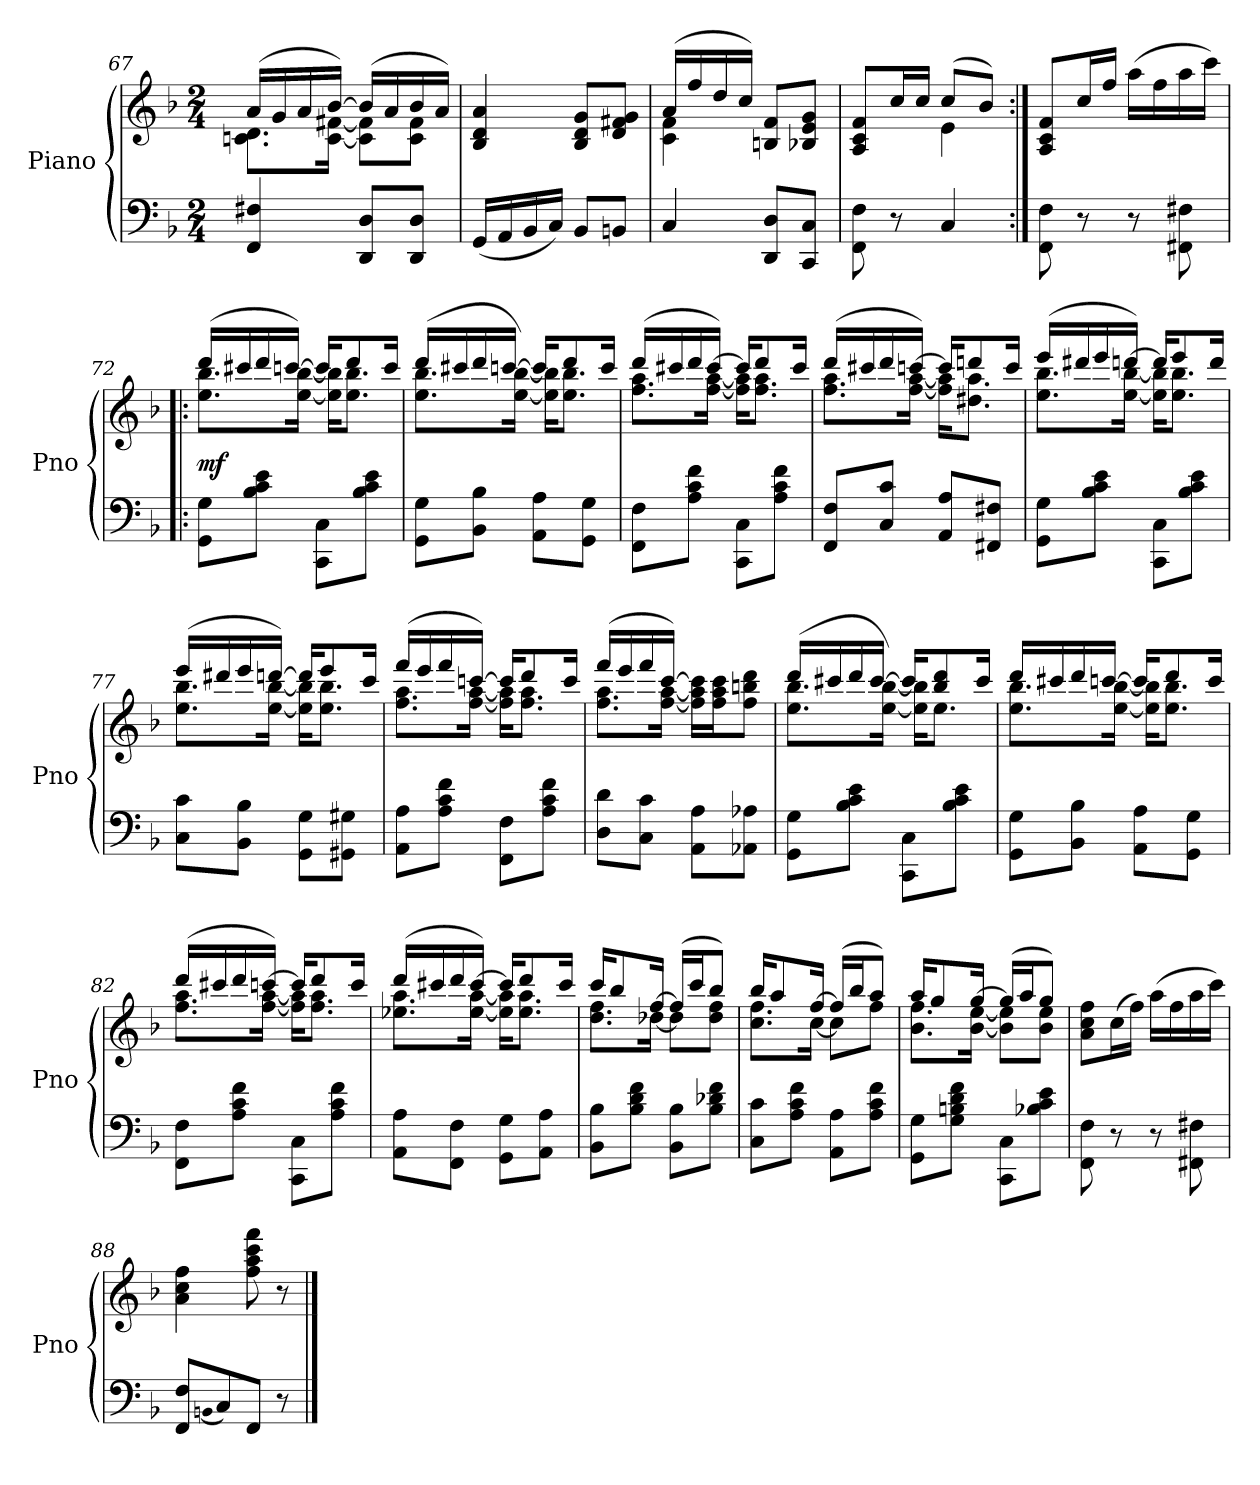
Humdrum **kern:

**kern	**kern	**dynam
*part1	*part1	*part1
*staff2	*staff1	*staff1/2
*I"Piano	*	*
*I'Pno	*	*
*clefF4	*clefG2	*
*k[b-]	*k[b-]	*
*F:	*F:	*
*M2/4	*M2/4	*
=67	=67	=67
*	*^	*
4FF/ 4F#X/	(16a/LL	8.cn\ 8.d\L	.
.	16g/	.	.
.	16a/	.	.
.	[16b-/JJ)	[16c\ [16f#X\Jk	.
8DD/ 8D/L	(16b-/LL]	8c]\ 8f#]\L	.
.	16a/	.	.
8DD/ 8D/J	16b-/	8c\ 8f#\J	.
.	16a/JJ)	.	.
*	*v	*v	*
=68	=68	=68
(16GG/LL	4B-/ 4d/ 4a/	.
16AA/	.	.
16BB-/	.	.
16C/JJ)	.	.
8BB-/L	8B-/ 8d/ 8g/L	.
8BBn/J	8d/ 8f#X/ 8g/J	.
=69	=69	=69
*	*^	*
4C/	(16a/LL	4c\ 4f\	.
.	16ff/	.	.
.	16dd/	.	.
.	16cc/JJ)	.	.
8DD/ 8D/L	8Bn/ 8f/L	4ryy	.
8CC/ 8C/J	8B-X/ 8e/ 8g/J	.	.
=70	=70	=70	=70
8FF\ 8F\	8A/ 8c/ 8f/L	4ryy	.
8r	16cc/L	.	.
.	16cc/JJ	.	.
4C/	(8cc/L	4e\	.
.	8b-/J)	.	.
*	*v	*v	*
=71:|!	=71:|!	=71:|!
8FF\ 8F\	8A/ 8c/ 8f/L	.
8r	16cc/L	.
.	16ff/JJ	.
8r	(16aa\LL	.
.	16ff\	.
8FF#X\ 8F#X\	16aa\	.
.	16ccc\JJ)	.
=72!|:	=72!|:	=72!|:
*	*^	*
8GG\ 8G\L	(16ddd/LL	8.ee\ 8.bb-\L	mf
.	16ccc#X/	.	.
8B-\ 8c\ 8e\J	16ddd/	.	.
.	[16cccn/JJ)	[16ee\ [16bb-\Jk	.
8CC\ 8C\L	16ccc/KL]	16ee]\ 16bb-]\KL	.
.	8ddd/	8.ee\ 8.bb-\J	.
8B-\ 8c\ 8e\J	.	.	.
.	16ccc/Jk	.	.
=73	=73	=73	=73
8GG\ 8G\L	(16ddd/LL	8.ee\ 8.bb-\L	.
.	16ccc#X/	.	.
8BB-\ 8B-\J	16ddd/	.	.
.	[16cccn/JJ	[16ee\ [16bb-\Jk)	.
8AA\ 8A\L	16ccc/KL]	16ee]\ 16bb-]\KL	.
.	8ddd/	8.ee\ 8.bb-\J	.
8GG\ 8G\J	.	.	.
.	16ccc/Jk	.	.
=74	=74	=74	=74
8FF\ 8F\L	(16ddd/LL	8.ff\ 8.aa\L	.
.	16ccc#X/	.	.
8A\ 8c\ 8f\J	16ddd/	.	.
.	[16ccc#/JJ)	[16ff\ [16aa\Jk	.
8CC\ 8C\L	16ccc#/KL]	16ff]\ 16aa]\KL	.
.	8ddd/	8.ff\ 8.aa\J	.
8A\ 8c\ 8f\J	.	.	.
.	16ccc#/Jk	.	.
=75	=75	=75	=75
8FF/ 8F/L	(16ddd/LL	8.ff\ 8.aa\L	.
.	16ccc#X/	.	.
8C/ 8c/J	16ddd/	.	.
.	[16cccn/JJ)	[16ff\ [16aa\Jk	.
8AA/ 8A/L	16ccc/KL]	16ff]\ 16aa]\KL	.
.	8dddn/	8.dd#X\ 8.aa\J	.
8FF#X/ 8F#X/J	.	.	.
.	16ccc/Jk	.	.
=76	=76	=76	=76
8GG\ 8G\L	(16eee/LL	8.ee\ 8.bb-\L	.
.	16ddd#X/	.	.
8B-\ 8c\ 8e\J	16eee/	.	.
.	[16dddn/JJ)	[16ee\ [16bb-\Jk	.
8CC\ 8C\L	16ddd/KL]	16ee]\ 16bb-]\KL	.
.	8eee/	8.ee\ 8.bb-\J	.
8B-\ 8c\ 8e\J	.	.	.
.	16ddd/Jk	.	.
=77	=77	=77	=77
8C\ 8c\L	(16eee/LL	8.ee\ 8.bb-\L	.
.	16ddd#X/	.	.
8BB-\ 8B-\J	16eee/	.	.
.	[16dddn/JJ)	[16ee\ [16bb-\Jk	.
8GG\ 8G\L	16ddd/KL]	16ee]\ 16bb-]\KL	.
.	8eee/	8.ee\ 8.bb-\J	.
8GG#X\ 8G#X\J	.	.	.
.	16ccc/Jk	.	.
=78	=78	=78	=78
8AA\ 8A\L	(16fff/LL	8.ff\ 8.aa\L	.
.	16eee/	.	.
8A\ 8c\ 8f\J	16fff/	.	.
.	[16cccn/JJ)	[16ff\ [16aa\Jk	.
8FF\ 8F\L	16ccc/KL]	16ff]\ 16aa]\KL	.
.	8ddd/	8.ff\ 8.aa\J	.
8A\ 8c\ 8f\J	.	.	.
.	16ccc/Jk	.	.
=79	=79	=79	=79
8D\ 8d\L	(16fff/LL	8.ff\ 8.aa\L	.
.	16eee/	.	.
8C\ 8c\J	16fff/	.	.
.	[16ccc/JJ)	[16ff\ [16aa\Jk	.
8AA\ 8A\L	4ryy	16ff]\ 16aa]\ 16ccc]\LL	.
.	.	16ff\ 16aa\ 16ccc\J	.
8AA-X\ 8A-X\J	.	8ff\ 8bbn\ 8ddd\J	.
=80	=80	=80	=80
8GG\ 8G\L	(16ddd/LL	8.ee\ 8.bb-\L	.
.	16ccc#X/	.	.
8B-\ 8c\ 8e\J	16ddd/	.	.
.	[16ccc#/JJ	[16ee\ [16bb-\Jk)	.
8CC\ 8C\L	16ccc#/KL]	16ee]\ 16bb-]\KL	.
.	8bb-/ 8ddd/	8.ee\J	.
8B-\ 8c\ 8e\J	.	.	.
.	16ccc#/Jk	.	.
=81	=81	=81	=81
8GG\ 8G\L	16ddd/LL	8.ee\ 8.bb-\L	.
.	16ccc#X/	.	.
8BB-\ 8B-\J	16ddd/	.	.
.	[16cccn/JJ	[16ee\ [16bb-\Jk	.
8AA\ 8A\L	16ccc/KL]	16ee]\ 16bb-]\KL	.
.	8ddd/	8.ee\ 8.bb-\J	.
8GG\ 8G\J	.	.	.
.	16ccc/Jk	.	.
=82	=82	=82	=82
8FF\ 8F\L	(16ddd/LL	8.ff\ 8.aa\L	.
.	16ccc#X/	.	.
8A\ 8c\ 8f\J	16ddd/	.	.
.	[16cccn/JJ)	[16ff\ [16aa\Jk	.
8CC\ 8C\L	16ccc/KL]	16ff]\ 16aa]\KL	.
.	8ddd/	8.ff\ 8.aa\J	.
8A\ 8c\ 8f\J	.	.	.
.	16ccc/Jk	.	.
=83	=83	=83	=83
8AA\ 8A\L	(16ddd/LL	8.ee-X\ 8.aa\L	.
.	16ccc#X/	.	.
8FF\ 8F\J	16ddd/	.	.
.	[16ccc#/JJ)	[16ee-\ [16aa\Jk	.
8GG\ 8G\L	16ccc#/KL]	16ee-]\ 16aa]\KL	.
.	8ddd/	8.ee-\ 8.aa\J	.
8AA\ 8A\J	.	.	.
.	16ccc#/Jk	.	.
=84	=84	=84	=84
8BB-\ 8B-\L	16ccc/KL	8.dd\ 8.ff\L	.
.	8bb-/	.	.
8B-\ 8d\ 8f\J	.	.	.
.	[16ff/Jk	[16dd-X\Jk	.
8BB-\ 8B-\L	(16ff/LL]	8dd-\L]	.
.	16ccc/J	.	.
8B-\ 8d-X\ 8f\J	8bb-/J)	8dd-\ 8ff\J	.
=85	=85	=85	=85
8C\ 8c\L	16bb-/KL	8.cc\ 8.ff\L	.
.	8aa/	.	.
8A\ 8c\ 8f\J	.	.	.
.	[16ff/Jk	[16cc\Jk	.
8AA\ 8A\L	(16ff/LL]	8cc\L]	.
.	16bb-/J	.	.
8A\ 8c\ 8f\J	8aa/J)	8ff\J	.
=86	=86	=86	=86
8GG\ 8G\L	16aa/KL	8.b-\ 8.ff\L	.
.	8gg/	.	.
8G\ 8Bn\ 8d\ 8f\J	.	.	.
.	[16gg/Jk	[16b-\ [16ee\Jk	.
8CC\ 8C\L	(16gg/LL]	8b-]\ 8ee]\L	.
.	16aa/J	.	.
8B-X\ 8c\ 8e\J	8gg/J)	8b-\ 8ee\J	.
*	*v	*v	*
=87	=87	=87
8FF\ 8F\	8a\ 8cc\ 8ff\L	.
8r	(16cc\L	.
.	16ff\JJ)	.
8r	(16aa\LL	.
.	16ff\	.
8FF#X\ 8F#X\	16aa\	.
.	16ccc\JJ)	.
=88	=88	=88
8FF/ 8F/L	4a\ 4cc\ 4ff\	.
(qBBn	.	.
8C/)	.	.
8FF/J	8ff\ 8aa\ 8ccc\ 8fff\	.
8r	8r	.
==	==	==
*-	*-	*-
